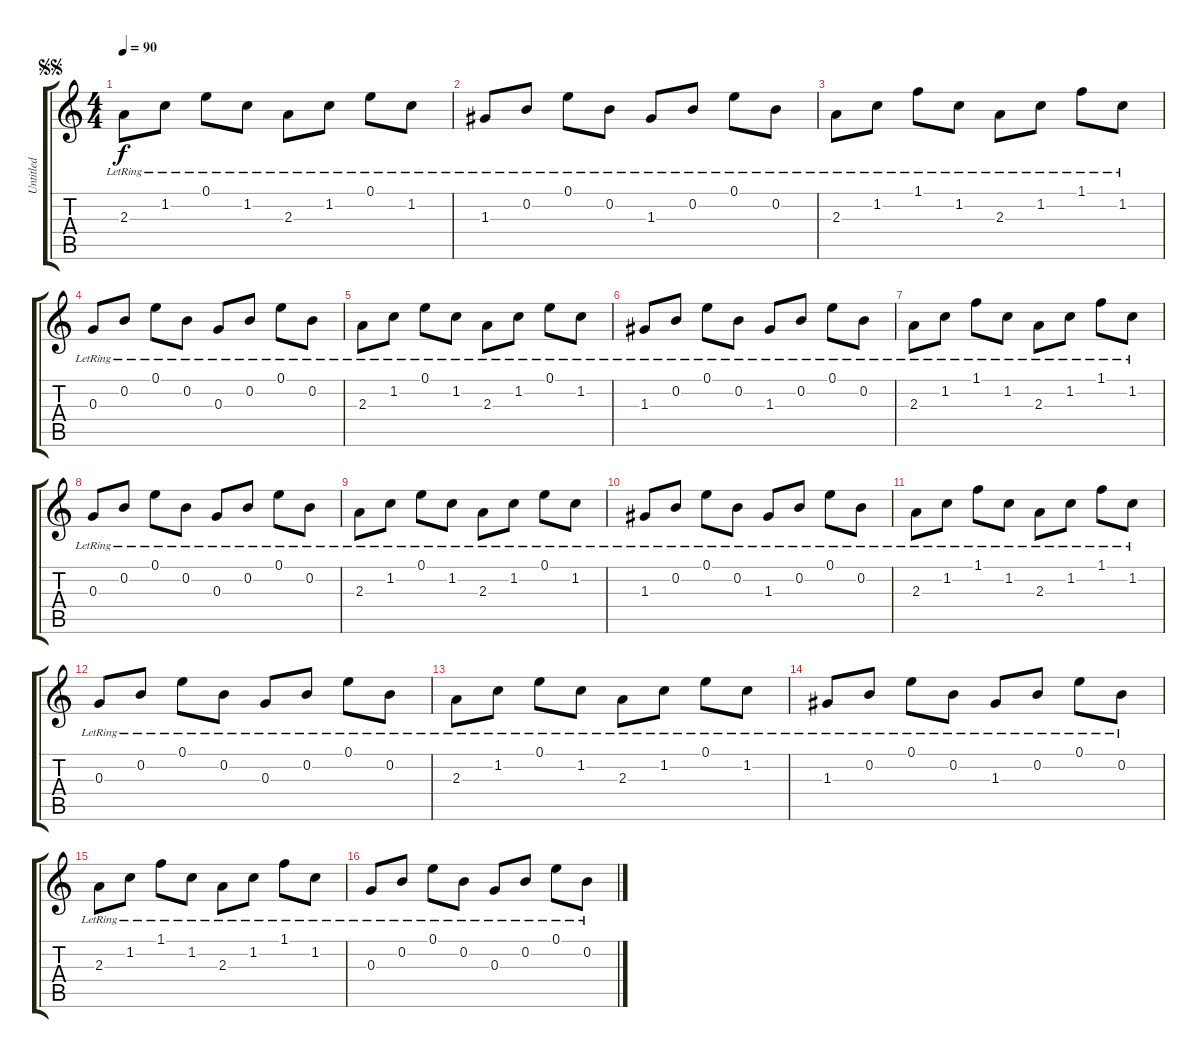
\track ("Untitled" "Untitled") {instrument acousticguitarnylon}
\staff {score tabs}
\tuning (E4 B3 G3 D3 A2 E2) {hide}
\ts (4 4)
\jump segnosegno
\tempo 90
\clef g2
\ks c
2.3{lr}.8{dy f} 1.2{lr}.8 0.1{lr}.8 1.2{lr}.8 2.3{lr}.8 1.2{lr}.8 0.1{lr}.8 1.2{lr}.8 |
1.3{lr}.8 0.2{lr}.8 0.1{lr}.8 0.2{lr}.8 1.3{lr}.8 0.2{lr}.8 0.1{lr}.8 0.2{lr}.8 |
2.3{lr}.8 1.2{lr}.8 1.1{lr}.8 1.2{lr}.8 2.3{lr}.8 1.2{lr}.8 1.1{lr}.8 1.2{lr}.8 |
0.3{lr}.8 0.2{lr}.8 0.1{lr}.8 0.2{lr}.8 0.3{lr}.8 0.2{lr}.8 0.1{lr}.8 0.2{lr}.8 |
2.3{lr}.8 1.2{lr}.8 0.1{lr}.8 1.2{lr}.8 2.3{lr}.8 1.2{lr}.8 0.1{lr}.8 1.2{lr}.8 |
1.3{lr}.8 0.2{lr}.8 0.1{lr}.8 0.2{lr}.8 1.3{lr}.8 0.2{lr}.8 0.1{lr}.8 0.2{lr}.8 |
2.3{lr}.8 1.2{lr}.8 1.1{lr}.8 1.2{lr}.8 2.3{lr}.8 1.2{lr}.8 1.1{lr}.8 1.2{lr}.8 |
0.3{lr}.8 0.2{lr}.8 0.1{lr}.8 0.2{lr}.8 0.3{lr}.8 0.2{lr}.8 0.1{lr}.8 0.2{lr}.8 |
2.3{lr}.8 1.2{lr}.8 0.1{lr}.8 1.2{lr}.8 2.3{lr}.8 1.2{lr}.8 0.1{lr}.8 1.2{lr}.8 |
1.3{lr}.8 0.2{lr}.8 0.1{lr}.8 0.2{lr}.8 1.3{lr}.8 0.2{lr}.8 0.1{lr}.8 0.2{lr}.8 |
2.3{lr}.8 1.2{lr}.8 1.1{lr}.8 1.2{lr}.8 2.3{lr}.8 1.2{lr}.8 1.1{lr}.8 1.2{lr}.8 |
0.3{lr}.8 0.2{lr}.8 0.1{lr}.8 0.2{lr}.8 0.3{lr}.8 0.2{lr}.8 0.1{lr}.8 0.2{lr}.8 |
2.3{lr}.8 1.2{lr}.8 0.1{lr}.8 1.2{lr}.8 2.3{lr}.8 1.2{lr}.8 0.1{lr}.8 1.2{lr}.8 |
1.3{lr}.8 0.2{lr}.8 0.1{lr}.8 0.2{lr}.8 1.3{lr}.8 0.2{lr}.8 0.1{lr}.8 0.2{lr}.8 |
2.3{lr}.8 1.2{lr}.8 1.1{lr}.8 1.2{lr}.8 2.3{lr}.8 1.2{lr}.8 1.1{lr}.8 1.2{lr}.8 |
0.3{lr}.8 0.2{lr}.8 0.1{lr}.8 0.2{lr}.8 0.3{lr}.8 0.2{lr}.8 0.1{lr}.8 0.2{lr}.8
